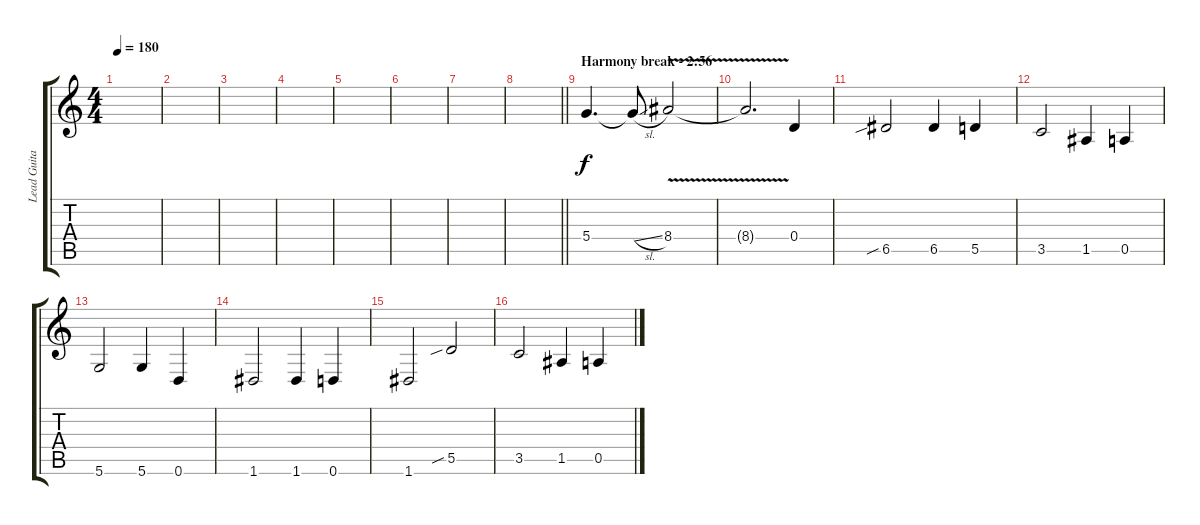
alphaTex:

\track ("Lead Guitar 1" "Lead Guita") {instrument distortionguitar}
\staff {score tabs}
\tuning (E4 B3 G3 D3 A2 D2) {hide}
\ts (4 4)
\tempo 180
\clef g2
\ks c
|
|
|
|
|
|
|
\barLineRight lightlight
|
\section ("" "Harmony break - 2:56")
5.4.4{d} 5.4{sl t}.8 8.4{v}.2 |
8.4{t}.2{d} 0.4.4 |
6.5{sib}.2 6.5.4 5.5.4 |
3.5.2 1.5.4 0.5.4 |
5.6.2 5.6.4 0.6.4 |
1.6.2 1.6.4 0.6.4 |
1.6.2 5.5{sib}.2 |
3.5.2 1.5.4 0.5.4
